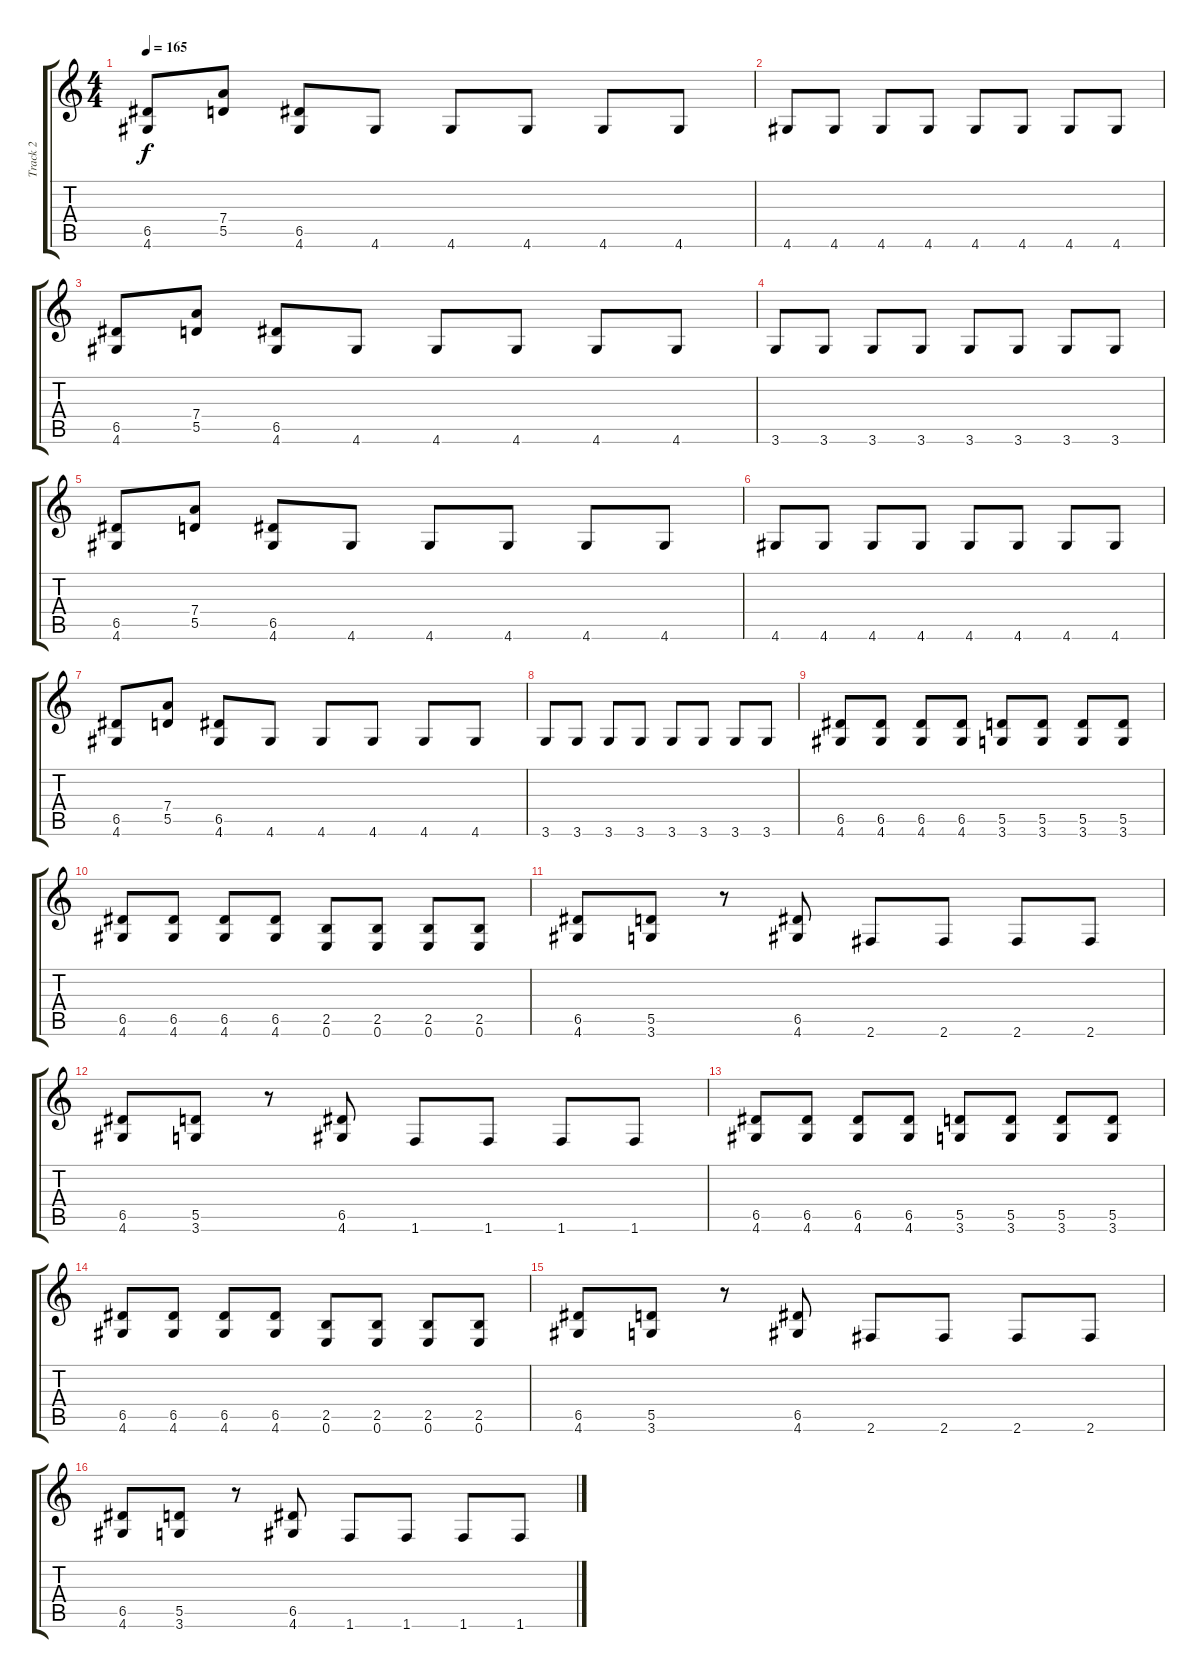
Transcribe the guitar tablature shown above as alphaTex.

\track ("Track 2" "Track 2") {instrument distortionguitar}
\staff {score tabs}
\tuning (E4 B3 G3 D3 A2 E2) {hide}
\ts (4 4)
\tempo 165
\clef g2
\ks c
(6.5 4.6).8{dy f} (7.4 5.5).8 (6.5 4.6).8 4.6.8 4.6.8 4.6.8 4.6.8 4.6.8 |
4.6.8 4.6.8 4.6.8 4.6.8 4.6.8 4.6.8 4.6.8 4.6.8 |
(6.5 4.6).8 (7.4 5.5).8 (6.5 4.6).8 4.6.8 4.6.8 4.6.8 4.6.8 4.6.8 |
3.6.8 3.6.8 3.6.8 3.6.8 3.6.8 3.6.8 3.6.8 3.6.8 |
(6.5 4.6).8 (7.4 5.5).8 (6.5 4.6).8 4.6.8 4.6.8 4.6.8 4.6.8 4.6.8 |
4.6.8 4.6.8 4.6.8 4.6.8 4.6.8 4.6.8 4.6.8 4.6.8 |
(6.5 4.6).8 (7.4 5.5).8 (6.5 4.6).8 4.6.8 4.6.8 4.6.8 4.6.8 4.6.8 |
3.6.8 3.6.8 3.6.8 3.6.8 3.6.8 3.6.8 3.6.8 3.6.8 |
(6.5 4.6).8 (6.5 4.6).8 (6.5 4.6).8 (6.5 4.6).8 (5.5 3.6).8 (5.5 3.6).8 (5.5 3.6).8 (5.5 3.6).8 |
(6.5 4.6).8 (6.5 4.6).8 (6.5 4.6).8 (6.5 4.6).8 (2.5 0.6).8 (2.5 0.6).8 (2.5 0.6).8 (2.5 0.6).8 |
(6.5 4.6).8 (5.5 3.6).8 r.8 (6.5 4.6).8 2.6.8 2.6.8 2.6.8 2.6.8 |
(6.5 4.6).8 (5.5 3.6).8 r.8 (6.5 4.6).8 1.6.8 1.6.8 1.6.8 1.6.8 |
(6.5 4.6).8 (6.5 4.6).8 (6.5 4.6).8 (6.5 4.6).8 (5.5 3.6).8 (5.5 3.6).8 (5.5 3.6).8 (5.5 3.6).8 |
(6.5 4.6).8 (6.5 4.6).8 (6.5 4.6).8 (6.5 4.6).8 (2.5 0.6).8 (2.5 0.6).8 (2.5 0.6).8 (2.5 0.6).8 |
(6.5 4.6).8 (5.5 3.6).8 r.8 (6.5 4.6).8 2.6.8 2.6.8 2.6.8 2.6.8 |
(6.5 4.6).8 (5.5 3.6).8 r.8 (6.5 4.6).8 1.6.8 1.6.8 1.6.8 1.6.8
